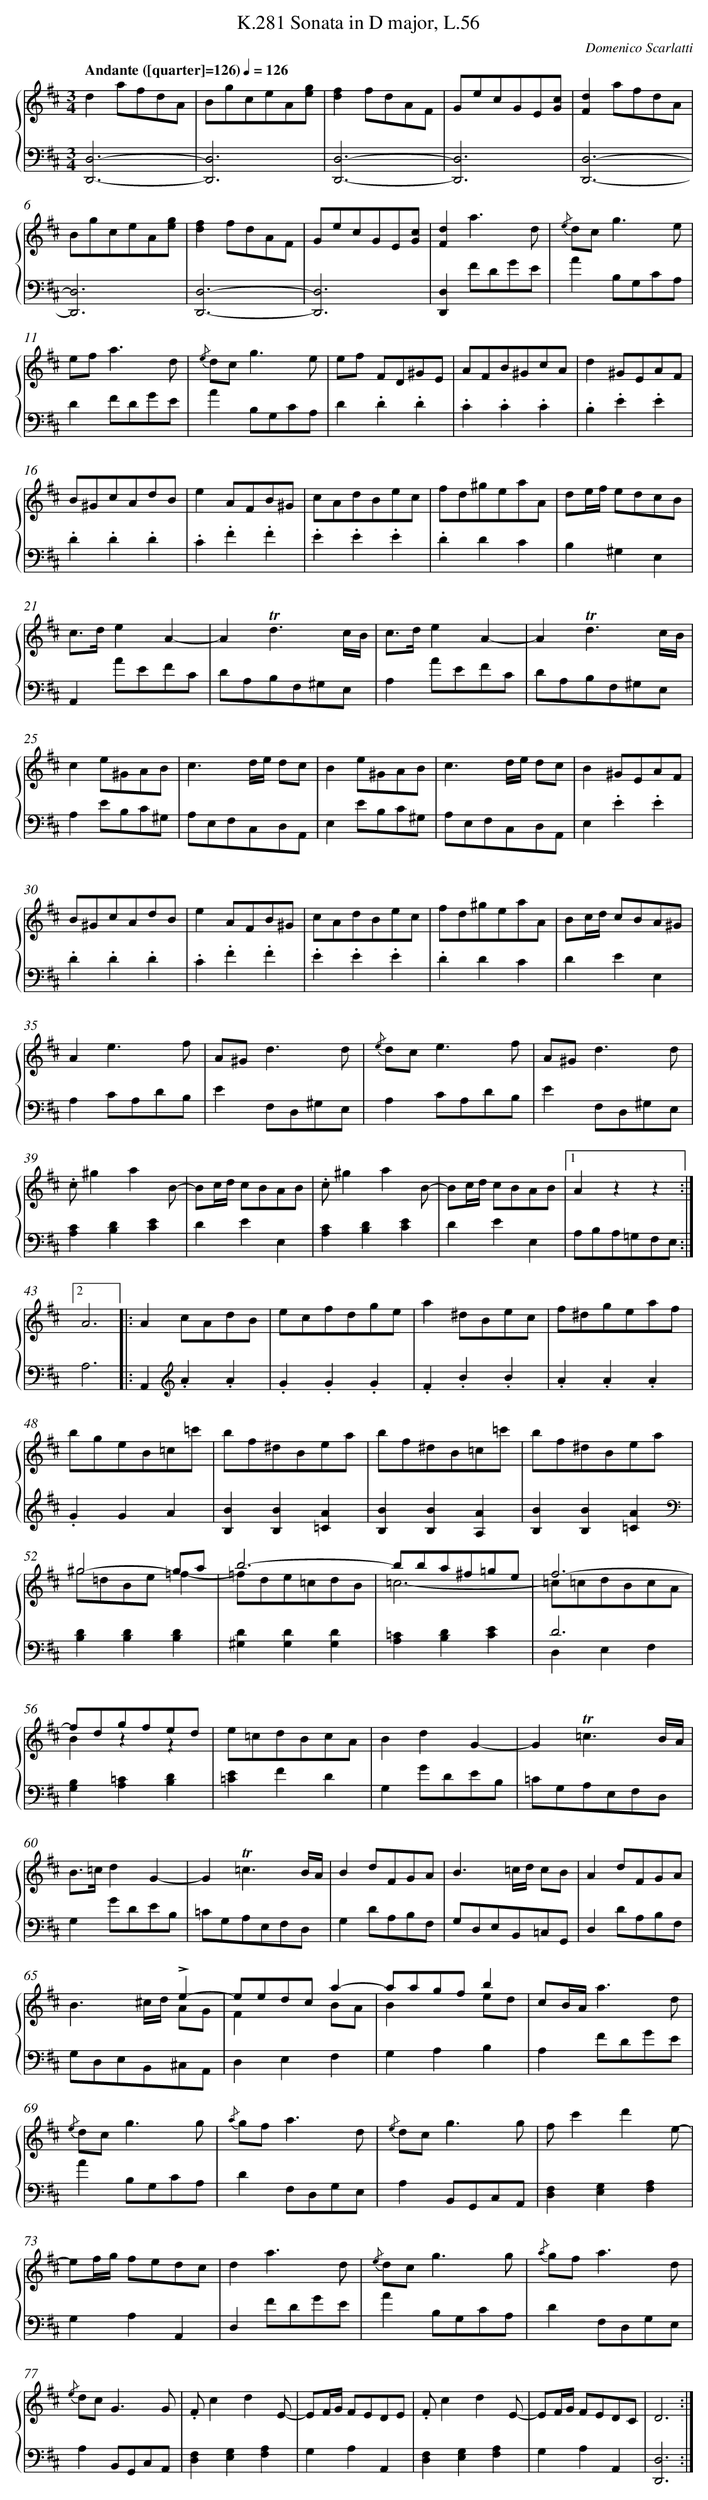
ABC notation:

X:1
T: Sonata in D major, L.56, K.281
C: Domenico Scarlatti
L: 1/8
M: 3/4
Q: "Andante ([quarter]=126)" 1/4=126
%%staves {1 2}
V: 1 clef=treble
V: 2 clef=bass
K: D
[V:1] d2afdA |
[V:2] [D,,6D,6]- |
[V:1] BgceA[eg] |
[V:2] [D,,6D,6] |
[V:1] [d2f2]fdAF |
[V:2] [D,,6D,6]- |
[V:1] GecGE[Gc] |
[V:2] [D,,6D,6] |
[V:1] [F2d2]afdA |
[V:2] [D,,6D,6]- |
[V:1] BgceA[eg] |
[V:2] [D,,6D,6] |
[V:1] [d2f2]fdAF |
[V:2] [D,,6D,6]- |
[V:1] GecGE[Gc] |
[V:2] [D,,6D,6] |
[V:1] [F2d2]a3d |
[V:2] [D,,2D,2]FDGE |
[V:1] {/e} dc2<g2e |
[V:2] A2B,G,CA, |
[V:1] ef2<a2d |
[V:2] D2FDGE |
[V:1] {/e} dc2<g2e |
[V:2] A2B,G,CA, |
[V:1] ef FD^GE |
[V:2] D2.D2.D2 |
[V:1] AFB^GcA |
[V:2] .C2.C2.C2 |
[V:1] d2^GEAF |
[V:2] .B,2.E2.E2 |
[V:1] B^GcAdB |
[V:2] .D2.D2.D2 |
[V:1] e2AFB^G |
[V:2] .C2.F2.F2 |
[V:1] cAdBec |
[V:2] .E2.E2.E2 |
[V:1] fd^geaA |
[V:2] .D2D2C2 |
[V:1] de/f/ edcB |
[V:2] B,2^G,2E,2 |
[V:1] c>de2A2- |
[V:2] A,,2AEFC |
[V:1] A2!trill!d3c/B/ |
[V:2] DA,B,F,^G,E, |
[V:1] c>de2A2- |
[V:2] A,2AEFC |
[V:1] A2!trill!d3c/B/ |
[V:2] DA,B,F,^G,E, |
[V:1] c2e^GAB |
[V:2] A,2EB,C^G, |
[V:1] c3d/e/ dc |
[V:2] A,E,F,C,D,A,, |
[V:1] B2e^GAB |
[V:2] E,2EB,C^G, |
[V:1] c3d/e/ dc |
[V:2] A,E,F,C,D,A,, |
[V:1] B2^GEAF |
[V:2] E,2.E2.E2 |
[V:1] B^GcAdB |
[V:2] .D2.D2.D2 |
[V:1] e2AFB^G |
[V:2] .C2.F2.F2 |
[V:1] cAdBec |
[V:2] .E2.E2.E2 |
[V:1] fd^geaA |
[V:2] .D2D2C2 |
[V:1] Bc/d/ cBA^G |
[V:2] D2E2E,2 |
[V:1] A2e3f |
[V:2] A,2CA,DB, |
[V:1] A^G2<d2d |
[V:2] E2F,D,^G,E, |
[V:1] {/e} dc2<e2f |
[V:2] A,2CA,DB, |
[V:1] A^G2<d2d |
[V:2] E2F,D,^G,E, |
[V:1] .c^g2a2B- |
[V:2] [A,2C2][B,2D2][C2E2] |
[V:1] Bc/d/ cBAB |
[V:2] D2E2E,2 |
[V:1] .c^g2a2B- |
[V:2] [A,2C2][B,2D2][C2E2] |
[V:1] Bc/d/ cBAB |[1
[V:2] D2E2E,2 |
[V:1] A2z2z2 :|][2
[V:2] A,B,A,=G,F,E, :|]
[V:1] A6 ]|:
[V:2] A,6 ]|:
[V:1] A2cAdB |
[V:2] A,,2[K:clef=treble].A2.A2 |
[V:1] ecfdge |
[V:2] .G2.G2.G2 |
[V:1] a2^dBec |
[V:2] .F2.B2.B2 |
[V:1] f^dgeaf |
[V:2] .A2.A2.A2 |
[V:1] bgeB=c=c' |
[V:2] .G2G2A2 |
[V:1] bf^dBea |
[V:2] [B,2B2][B,2B2][=C2A2] |
[V:1] bf^dB=c=c' |
[V:2] [B,2B2][B,2B2][A,2A2] |
[V:1] bf^dBea |
[V:2] [B,2B2][B,2B2][=C2A2][K:clef=bass] |
[V:1] ^g4-ga & ^g=dBe=f2- |
[V:2] [B,2D2][B,2D2][B,2D2] |
[V:1] b6- & =fde=cdB |
[V:2] [^G,2D2][G,2D2][G,2D2] |
[V:1] bba^f=ge & =c6- |
[V:2] [A,2=C2][B,2D2][C2E2] |
[V:1] f6- & =c=cdBcA |
[V:2] D6 & D,2E,2F,2 |
[V:1] fdgfed & B2z2z2 |
[V:2] [G,2B,2][A,2=C2][B,2D2] |
[V:1] e=cdBcA |
[V:2] [=C2E2]F2D2 |
[V:1] B2d2G2- |
[V:2] G,2GDEB, |
[V:1] G2!trill!=c3B/A/ |
[V:2] =CG,A,E,F,D, |
[V:1] B>=cd2G2- |
[V:2] G,2GDEB, |
[V:1] G2!trill!=c3B/A/ |
[V:2] =CG,A,E,F,D, |
[V:1] B2dFGA |
[V:2] G,2DA,B,F, |
[V:1] B3=c/d/ cB |
[V:2] G,D,E,B,,=C,G,, |
[V:1] A2dFGA |
[V:2] D,2DA,B,F, |
[V:1] x4!accent!e2- & B3^c/d/ AG |
[V:2] G,D,E,B,,^C,A,, |
[V:1] eedca2- & F2x2BA |
[V:2] D,2E,2F,2 |
[V:1] aagfb2 & B2x2ed |
[V:2] G,2A,2B,2 |
[V:1] cB/A/a3d |
[V:2] A,2FDGE |
[V:1] {/e} dc2<g2g |
[V:2] A2B,G,CA, |
[V:1] {/a} gf2<a2d |
[V:2] D2F,D,G,E, |
[V:1] {/e} dc2<g2g |
[V:2] A,2B,,G,,C,A,, |
[V:1] fc'2d'2e- |
[V:2] [D,2F,2][E,2G,2][F,2A,2] |
[V:1] ef/g/ fedc |
[V:2] G,2A,2A,,2 |
[V:1] d2a3d |
[V:2] D,2FDGE |
[V:1] {/e} dc2<g2g |
[V:2] A2B,G,CA, |
[V:1] {/a} gf2<a2d |
[V:2] D2F,D,G,E, |
[V:1] {/e} dc2<G2G |
[V:2] A,2B,,G,,C,A,, |
[V:1] .Fc2d2E- |
[V:2] [D,2F,2][E,2G,2][F,2A,2] |
[V:1] EF/G/ FEDE |
[V:2] G,2A,2A,,2 |
[V:1] .Fc2d2E- |
[V:2] [D,2F,2][E,2G,2][F,2A,2] |
[V:1] EF/G/ FEDC |
[V:2] G,2A,2A,,2 |
[V:1] D6 :|]
[V:2] [D,,6D,6] :|]
